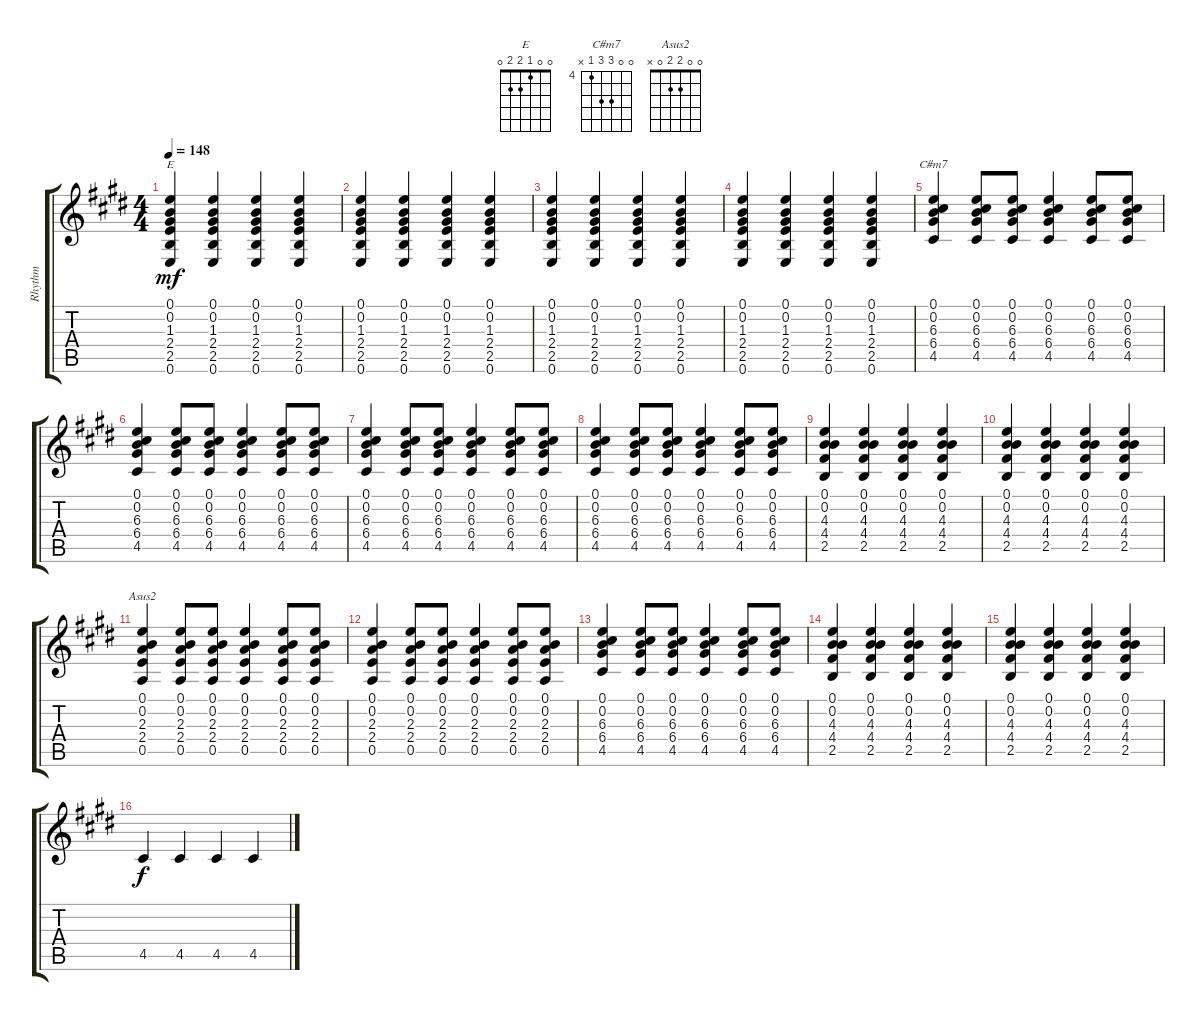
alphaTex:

\track ("Rhythm" "Rhythm") {instrument acousticguitarsteel}
\staff {score tabs}
\tuning (E4 B3 G3 D3 A2 E2) {hide}
\chord ("E" 0 0 1 2 2 0)
\chord ("C#m7" 0 0 6 6 4 x) {firstfret 4}
\chord ("Asus2" 0 0 2 2 0 x)
\ts (4 4)
\tempo 148
\clef g2
\ks e
(0.1 0.2 1.3 2.4 2.5 0.6).4{ch "E" dy mf} (0.1 0.2 1.3 2.4 2.5 0.6).4 (0.1 0.2 1.3 2.4 2.5 0.6).4 (0.1 0.2 1.3 2.4 2.5 0.6).4 |
(0.1 0.2 1.3 2.4 2.5 0.6).4 (0.1 0.2 1.3 2.4 2.5 0.6).4 (0.1 0.2 1.3 2.4 2.5 0.6).4 (0.1 0.2 1.3 2.4 2.5 0.6).4 |
(0.1 0.2 1.3 2.4 2.5 0.6).4 (0.1 0.2 1.3 2.4 2.5 0.6).4 (0.1 0.2 1.3 2.4 2.5 0.6).4 (0.1 0.2 1.3 2.4 2.5 0.6).4 |
(0.1 0.2 1.3 2.4 2.5 0.6).4 (0.1 0.2 1.3 2.4 2.5 0.6).4 (0.1 0.2 1.3 2.4 2.5 0.6).4 (0.1 0.2 1.3 2.4 2.5 0.6).4 |
(0.1 0.2 6.3 6.4 4.5).4{ch "C#m7"} (0.1 0.2 6.3 6.4 4.5).8 (0.1 0.2 6.3 6.4 4.5).8 (0.1 0.2 6.3 6.4 4.5).4 (0.1 0.2 6.3 6.4 4.5).8 (0.1 0.2 6.3 6.4 4.5).8 |
(0.1 0.2 6.3 6.4 4.5).4 (0.1 0.2 6.3 6.4 4.5).8 (0.1 0.2 6.3 6.4 4.5).8 (0.1 0.2 6.3 6.4 4.5).4 (0.1 0.2 6.3 6.4 4.5).8 (0.1 0.2 6.3 6.4 4.5).8 |
(0.1 0.2 6.3 6.4 4.5).4 (0.1 0.2 6.3 6.4 4.5).8 (0.1 0.2 6.3 6.4 4.5).8 (0.1 0.2 6.3 6.4 4.5).4 (0.1 0.2 6.3 6.4 4.5).8 (0.1 0.2 6.3 6.4 4.5).8 |
(0.1 0.2 6.3 6.4 4.5).4 (0.1 0.2 6.3 6.4 4.5).8 (0.1 0.2 6.3 6.4 4.5).8 (0.1 0.2 6.3 6.4 4.5).4 (0.1 0.2 6.3 6.4 4.5).8 (0.1 0.2 6.3 6.4 4.5).8 |
(0.1 0.2 4.3 4.4 2.5).4 (0.1 0.2 4.3 4.4 2.5).4 (0.1 0.2 4.3 4.4 2.5).4 (0.1 0.2 4.3 4.4 2.5).4 |
(0.1 0.2 4.3 4.4 2.5).4 (0.1 0.2 4.3 4.4 2.5).4 (0.1 0.2 4.3 4.4 2.5).4 (0.1 0.2 4.3 4.4 2.5).4 |
(0.1 0.2 2.3 2.4 0.5).4{ch "Asus2"} (0.1 0.2 2.3 2.4 0.5).8 (0.1 0.2 2.3 2.4 0.5).8 (0.1 0.2 2.3 2.4 0.5).4 (0.1 0.2 2.3 2.4 0.5).8 (0.1 0.2 2.3 2.4 0.5).8 |
(0.1 0.2 2.3 2.4 0.5).4 (0.1 0.2 2.3 2.4 0.5).8 (0.1 0.2 2.3 2.4 0.5).8 (0.1 0.2 2.3 2.4 0.5).4 (0.1 0.2 2.3 2.4 0.5).8 (0.1 0.2 2.3 2.4 0.5).8 |
(0.1 0.2 6.3 6.4 4.5).4 (0.1 0.2 6.3 6.4 4.5).8 (0.1 0.2 6.3 6.4 4.5).8 (0.1 0.2 6.3 6.4 4.5).4 (0.1 0.2 6.3 6.4 4.5).8 (0.1 0.2 6.3 6.4 4.5).8 |
(0.1 0.2 4.3 4.4 2.5).4 (0.1 0.2 4.3 4.4 2.5).4 (0.1 0.2 4.3 4.4 2.5).4 (0.1 0.2 4.3 4.4 2.5).4 |
(0.1 0.2 4.3 4.4 2.5).4 (0.1 0.2 4.3 4.4 2.5).4 (0.1 0.2 4.3 4.4 2.5).4 (0.1 0.2 4.3 4.4 2.5).4 |
4.5.4{dy f} 4.5.4 4.5.4 4.5.4
